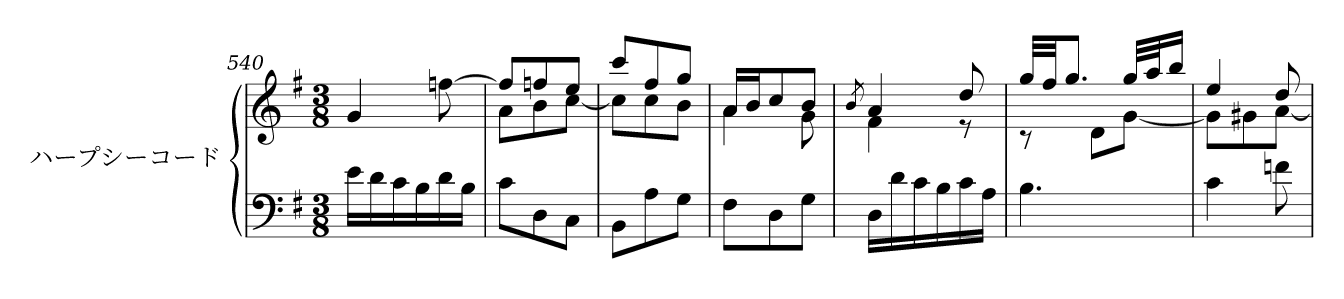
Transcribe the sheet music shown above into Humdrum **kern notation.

**kern	**kern
*part1	*part1
*staff2	*staff1
*I"ハープシーコード	*
*clefF4	*clefG2
*k[f#]	*k[f#]
*M3/8	*M3/8
=540	=540
16e\LL	4g/
16d\	.
16c\	.
16B\	.
16d\	[8ffn\
16B\JJ	.
=541	=541
*	*^
8c\L	8ff/L]	8a\L
8D\	8ffn/	8b\
8C\J	8ee/J	[8cc\J
!!LO:LB:g=z	!!
=542	=542	=542
8BB\L	8ccc/L	8cc\L]
8A\	8ff#/	8cc\
8G\J	8gg/J	8b\J
=543	=543	=543
8F#\L	16a/LL	4a\
.	16b/J	.
8D\	8cc/	.
8G\J	8b/J	8g\
=544	=544	=544
.	8qb/	.
16D\LL	4a/	4f#\
16d\	.	.
16c\	.	.
16B\	.	.
16c\	8dd/	8r
16A\JJ	.	.
=545	=545	=545
4.B\	32gg/LLL	8r
.	32ff#/JJ	.
.	8.gg/J	.
.	.	8d\L
.	32gg/LLL	[8g\J
.	32aa/J	.
.	16bb/JJ	.
=546	=546	=546
4c\	4ee/	8g\L]
.	.	8g#X\
8fn\	8dd/	[8a\J
*	*v	*v
=	=
*-	*-
